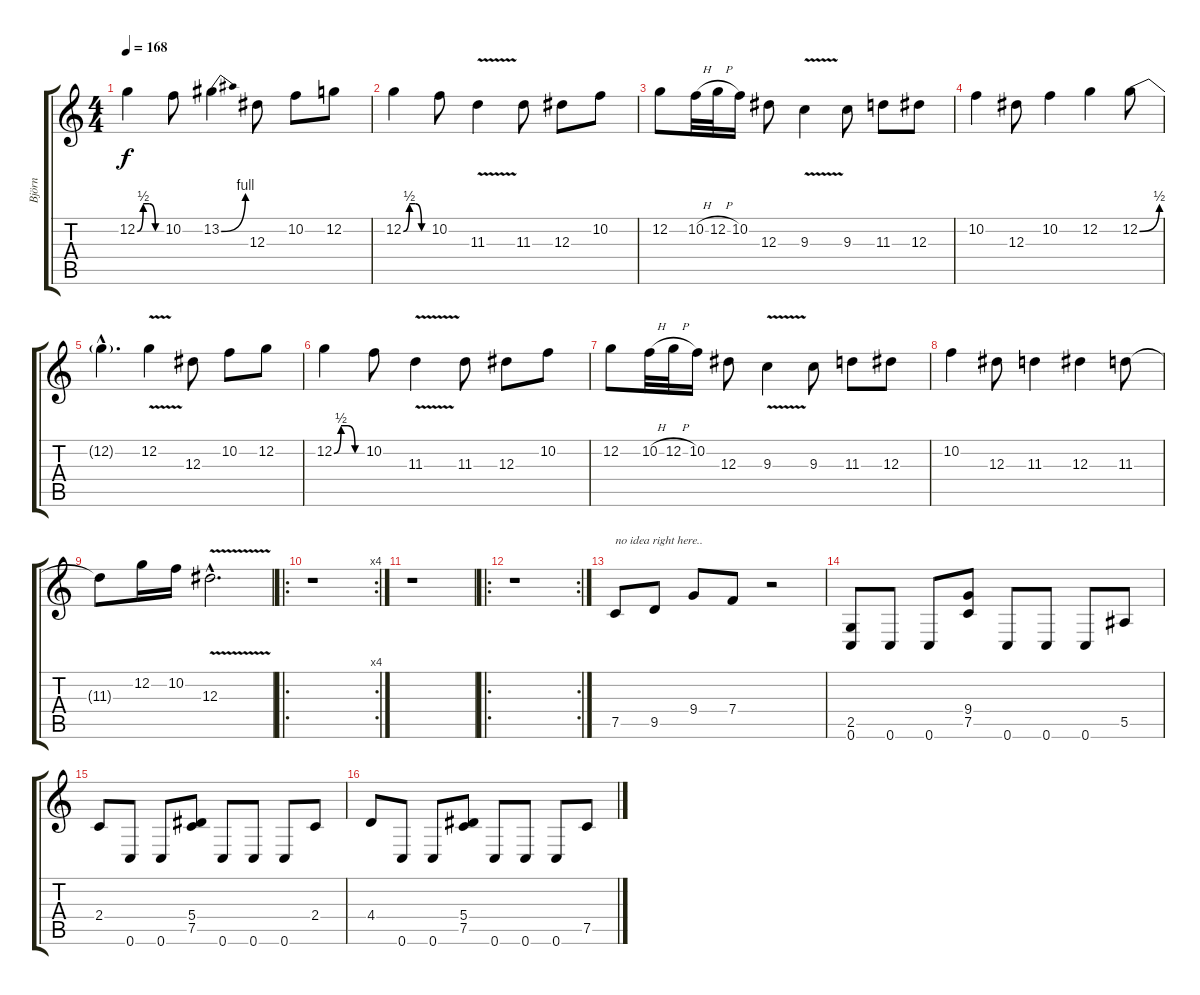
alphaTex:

\track ("Björn " "Björn ") {instrument overdrivenguitar}
\staff {score tabs}
\tuning (C4 G3 Eb3 Bb2 F2 C2) {hide}
\ts (4 4)
\tempo 168
\clef g2
\ks c
12.2{be (custom 0 0 15 2 30 2 45 0 60 0)}.4{dy f} 10.2.8 13.2{be (bend 0 0 60 4)}.4 12.3.8 10.2.8 12.2.8 |
12.2{be (custom 0 0 15 2 30 2 45 0 60 0)}.4 10.2.8 11.3{v}.4 11.3.8 12.3.8 10.2.8 |
12.2.8 10.2{h}.32 12.2{h}.32 10.2.16 12.3.8 9.3{v}.4 9.3.8 11.3.8 12.3.8 |
10.2.4 12.3.8 10.2.4 12.2.4 12.2{be (bend 0 0 60 2)}.8 |
12.2{hac t}.4{d} 12.2{v}.4 12.3.8 10.2.8 12.2.8 |
12.2{be (custom 0 0 15 2 30 2 45 0 60 0)}.4 10.2.8 11.3{v}.4 11.3.8 12.3.8 10.2.8 |
12.2.8 10.2{h}.32 12.2{h}.32 10.2.16 12.3.8 9.3{v}.4 9.3.8 11.3.8 12.3.8 |
10.2.4 12.3.8 11.3.4 12.3.4 11.3.8 |
11.3{t}.8 12.2.16 10.2.16 12.3{v hac}.2{d} |
\ro
\rc 4
r.1 |
r.1 |
\ro
\rc 2
r.1 |
7.5.8{txt "no idea right here.."} 9.5.8 9.4.8 7.4.8 r.2 |
(2.5 0.6).8 0.6.8 0.6.8 (9.4 7.5).8 0.6.8 0.6.8 0.6.8 5.5.8 |
2.4.8 0.6.8 0.6.8 (5.4 7.5).8 0.6.8 0.6.8 0.6.8 2.4.8 |
4.4.8 0.6.8 0.6.8 (5.4 7.5).8 0.6.8 0.6.8 0.6.8 7.5.8
